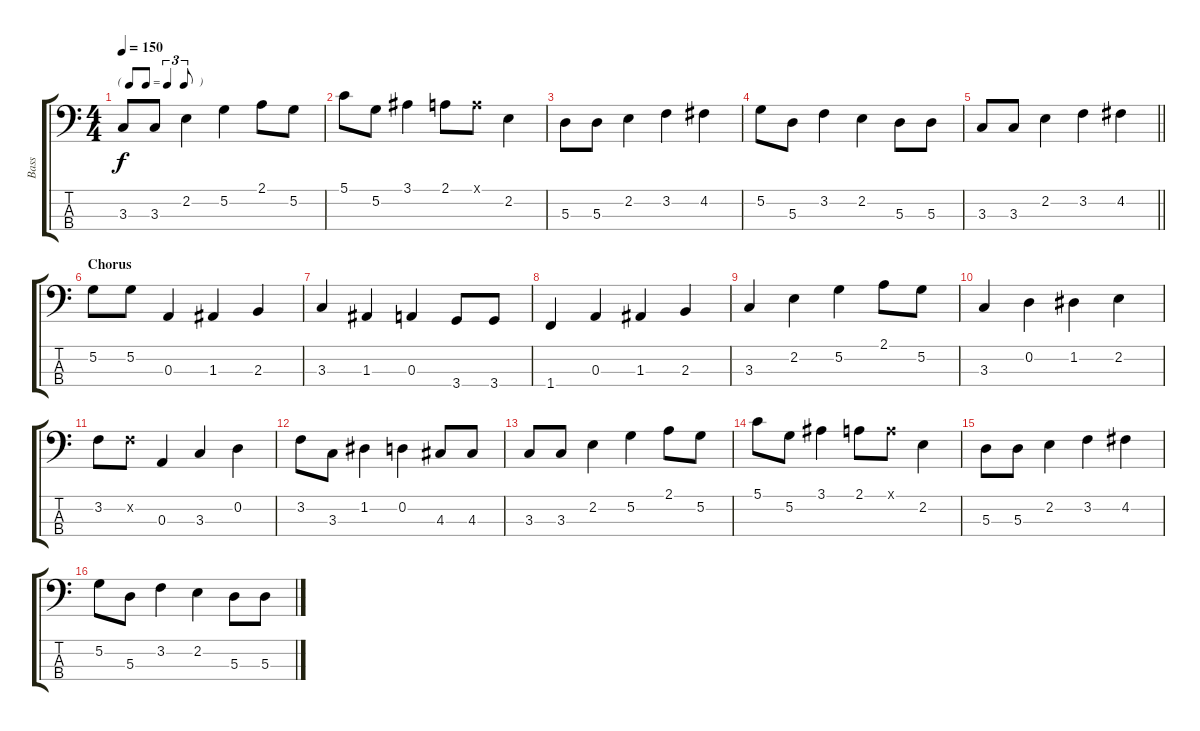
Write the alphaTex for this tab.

\track ("Bass" "Bass") {instrument electricbasspick}
\staff {score tabs}
\tuning (G2 D2 A1 E1) {hide}
\ts (4 4)
\tf triplet8th
\tempo 150
\clef f4
\ks c
3.3.8{dy f} 3.3.8 2.2.4 5.2.4 2.1.8 5.2.8 |
5.1.8 5.2.8 3.1.4 2.1.8 2.1{x}.8 2.2.4 |
5.3.8 5.3.8 2.2.4 3.2.4 4.2.4 |
5.2.8 5.3.8 3.2.4 2.2.4 5.3.8 5.3.8 |
\barLineRight lightlight
3.3.8 3.3.8 2.2.4 3.2.4 4.2.4 |
\section ("" "Chorus")
5.2.8 5.2.8 0.3.4 1.3.4 2.3.4 |
3.3.4 1.3.4 0.3.4 3.4.8 3.4.8 |
1.4.4 0.3.4 1.3.4 2.3.4 |
3.3.4 2.2.4 5.2.4 2.1.8 5.2.8 |
3.3.4 0.2.4 1.2.4 2.2.4 |
3.2.8 3.2{x}.8 0.3.4 3.3.4 0.2.4 |
3.2.8 3.3.8 1.2.4 0.2.4 4.3.8 4.3.8 |
3.3.8 3.3.8 2.2.4 5.2.4 2.1.8 5.2.8 |
5.1.8 5.2.8 3.1.4 2.1.8 2.1{x}.8 2.2.4 |
5.3.8 5.3.8 2.2.4 3.2.4 4.2.4 |
5.2.8 5.3.8 3.2.4 2.2.4 5.3.8 5.3.8
